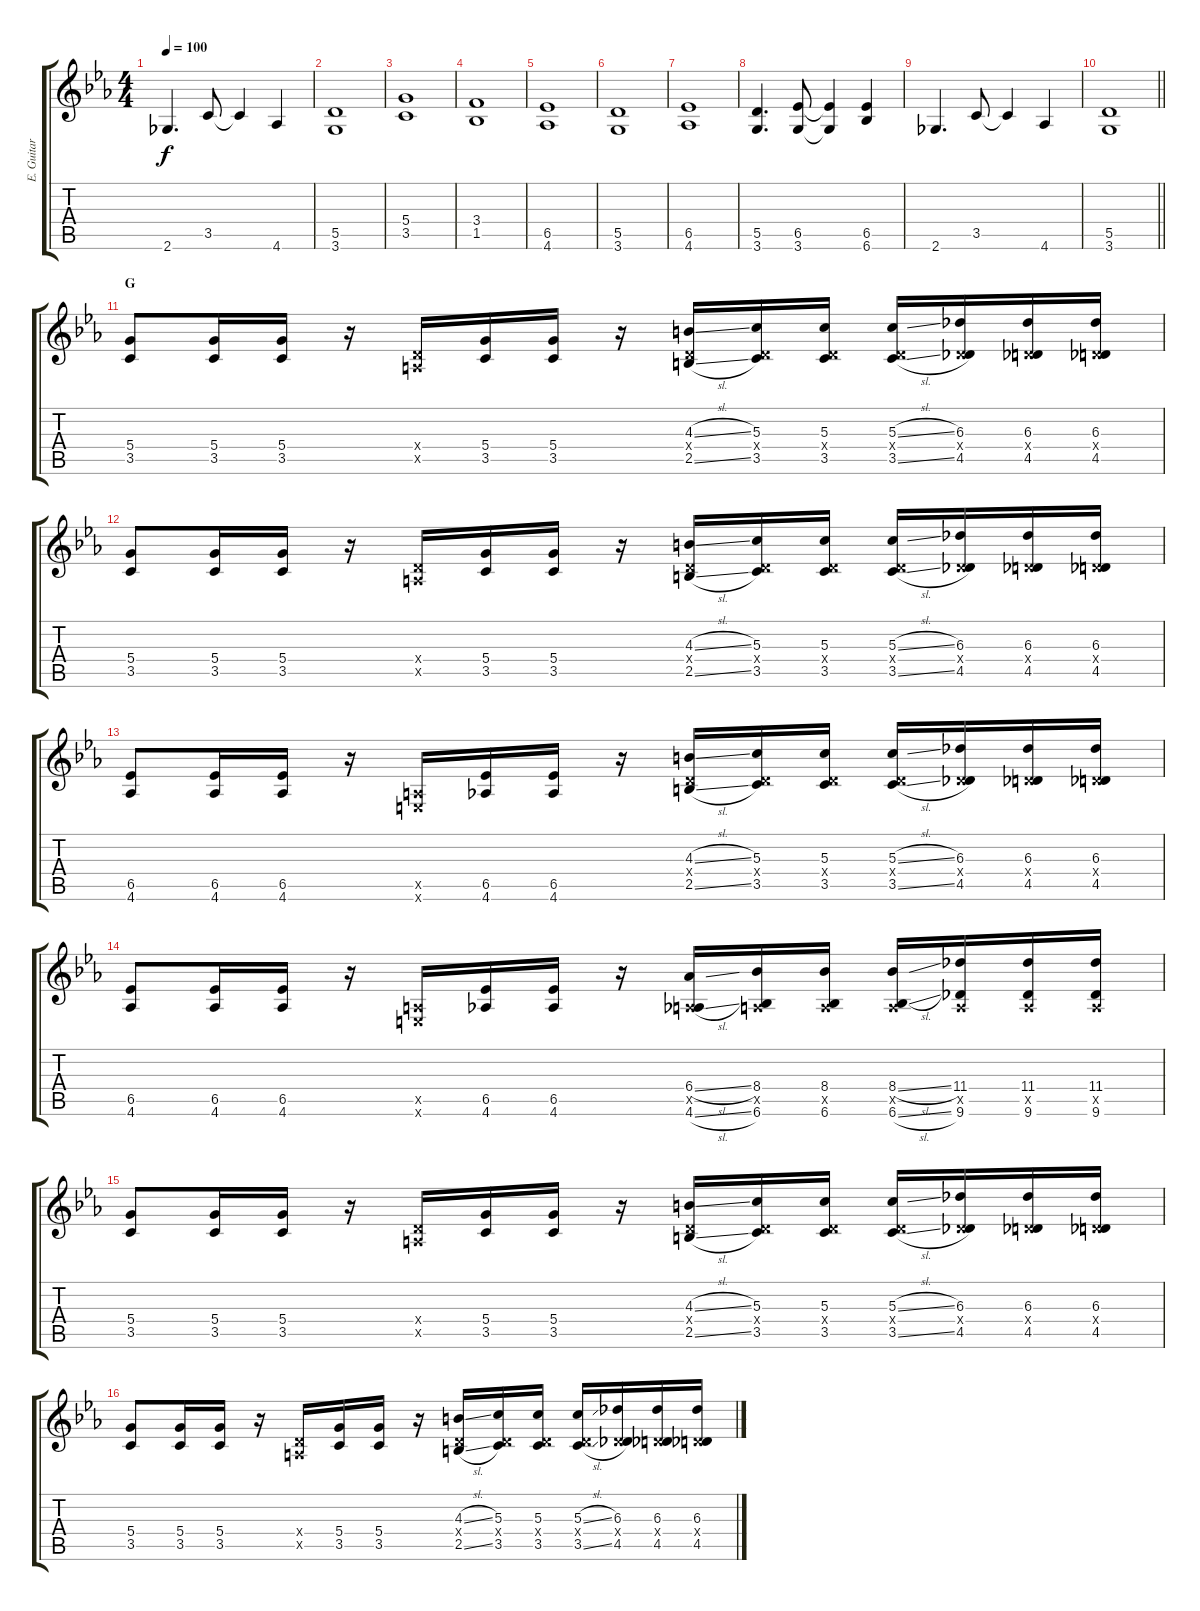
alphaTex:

\track ("E. Guitar I" "E. Guitar ") {instrument overdrivenguitar}
\staff {score tabs}
\tuning (E4 B3 G3 D3 A2 E2) {hide}
\ts (4 4)
\tempo 100
\clef g2
\ks eb
2.6.4{d dy f} 3.5.8 3.5{t}.4 4.6.4 |
(5.5 3.6).1 |
(5.4 3.5).1 |
(3.4 1.5).1 |
(6.5 4.6).1 |
(5.5 3.6).1 |
(6.5 4.6).1 |
(5.5 3.6).4{d} (6.5 3.6).8 (6.5{t} 3.6{t}).4 (6.5 6.6).4 |
2.6.4{d} 3.5.8 3.5{t}.4 4.6.4 |
\barLineRight lightlight
(5.5 3.6).1 |
\section ("" "G")
(5.4 3.5).8 (5.4 3.5).16 (5.4 3.5).16 r.16 (0.4{x} 0.5{x}).16 (5.4 3.5).16 (5.4 3.5).16 r.16 (4.3{sl} 0.4{x} 2.5{sl}).16 (5.3 0.4{x} 3.5).16 (5.3 0.4{x} 3.5).16 (5.3{sl} 0.4{x} 3.5{sl}).16 (6.3 0.4{x} 4.5).16 (6.3 0.4{x} 4.5).16 (6.3 0.4{x} 4.5).16 |
(5.4 3.5).8 (5.4 3.5).16 (5.4 3.5).16 r.16 (0.4{x} 0.5{x}).16 (5.4 3.5).16 (5.4 3.5).16 r.16 (4.3{sl} 0.4{x} 2.5{sl}).16 (5.3 0.4{x} 3.5).16 (5.3 0.4{x} 3.5).16 (5.3{sl} 0.4{x} 3.5{sl}).16 (6.3 0.4{x} 4.5).16 (6.3 0.4{x} 4.5).16 (6.3 0.4{x} 4.5).16 |
(6.5 4.6).8 (6.5 4.6).16 (6.5 4.6).16 r.16 (0.5{x} 0.6{x}).16 (6.5 4.6).16 (6.5 4.6).16 r.16 (4.3{sl} 0.4{x} 2.5{sl}).16 (5.3 0.4{x} 3.5).16 (5.3 0.4{x} 3.5).16 (5.3{sl} 0.4{x} 3.5{sl}).16 (6.3 0.4{x} 4.5).16 (6.3 0.4{x} 4.5).16 (6.3 0.4{x} 4.5).16 |
(6.5 4.6).8 (6.5 4.6).16 (6.5 4.6).16 r.16 (0.5{x} 0.6{x}).16 (6.5 4.6).16 (6.5 4.6).16 r.16 (6.4{sl} 0.5{x} 4.6{sl}).16 (8.4 0.5{x} 6.6).16 (8.4 0.5{x} 6.6).16 (8.4{sl} 0.5{x} 6.6{sl}).16 (11.4 0.5{x} 9.6).16 (11.4 0.5{x} 9.6).16 (11.4 0.5{x} 9.6).16 |
(5.4 3.5).8 (5.4 3.5).16 (5.4 3.5).16 r.16 (0.4{x} 0.5{x}).16 (5.4 3.5).16 (5.4 3.5).16 r.16 (4.3{sl} 0.4{x} 2.5{sl}).16 (5.3 0.4{x} 3.5).16 (5.3 0.4{x} 3.5).16 (5.3{sl} 0.4{x} 3.5{sl}).16 (6.3 0.4{x} 4.5).16 (6.3 0.4{x} 4.5).16 (6.3 0.4{x} 4.5).16 |
(5.4 3.5).8 (5.4 3.5).16 (5.4 3.5).16 r.16 (0.4{x} 0.5{x}).16 (5.4 3.5).16 (5.4 3.5).16 r.16 (4.3{sl} 0.4{x} 2.5{sl}).16 (5.3 0.4{x} 3.5).16 (5.3 0.4{x} 3.5).16 (5.3{sl} 0.4{x} 3.5{sl}).16 (6.3 0.4{x} 4.5).16 (6.3 0.4{x} 4.5).16 (6.3 0.4{x} 4.5).16
